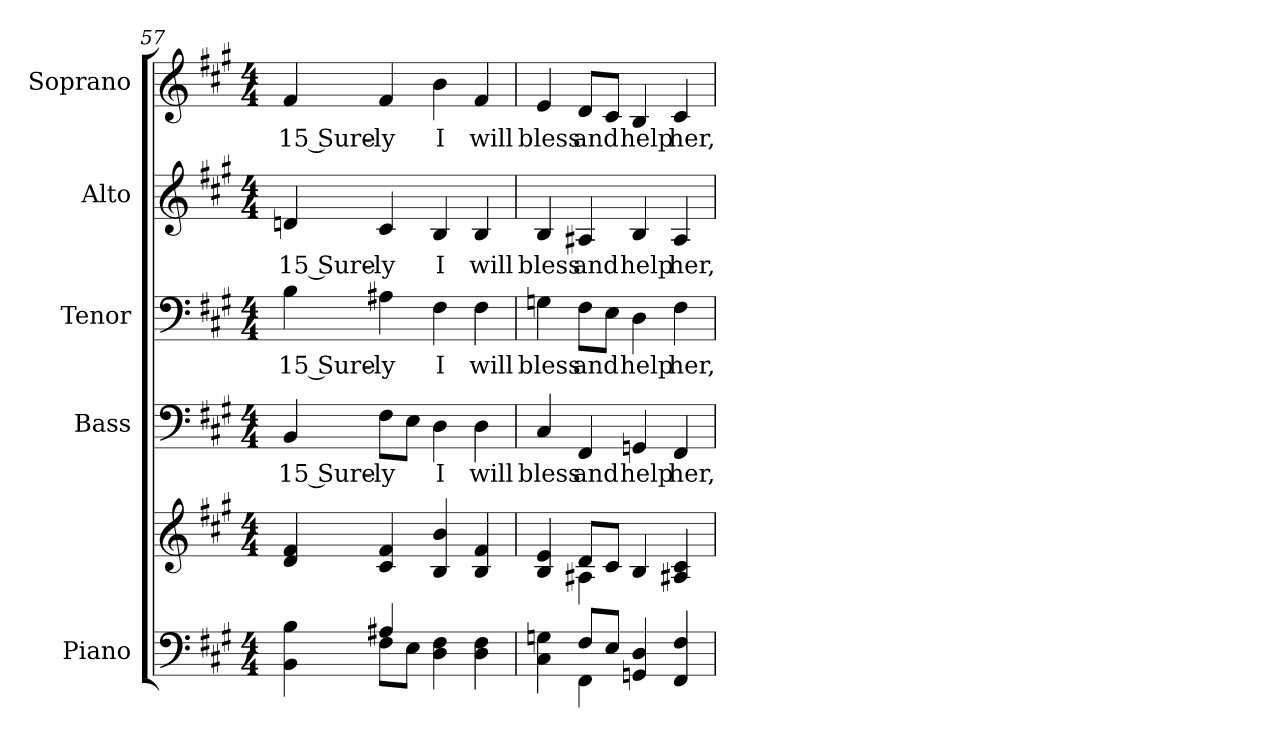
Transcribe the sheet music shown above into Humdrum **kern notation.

**kern	**kern	**kern	**text	**kern	**text	**kern	**text	**kern	**text
*part5	*part5	*part4	*part4	*part3	*part3	*part2	*part2	*part1	*part1
*staff6	*staff5	*staff4	*staff4	*staff3	*staff3	*staff2	*staff2	*staff1	*staff1
*I"Piano	*	*I"Bass	*	*I"Tenor	*	*I"Alto	*	*I"Soprano	*
*I'Pno.	*	*I'B.	*	*I'T.	*	*I'A.	*	*I'S.	*
!!LO:PB:g=z
*clefF4	*clefG2	*clefF4	*	*clefF4	*	*clefG2	*	*clefG2	*
*k[f#c#g#]	*k[f#c#g#]	*k[f#c#g#]	*	*k[f#c#g#]	*	*k[f#c#g#]	*	*k[f#c#g#]	*
*A:	*A:	*A:	*	*A:	*	*A:	*	*A:	*
*M4/4	*M4/4	*M4/4	*	*M4/4	*	*M4/4	*	*M4/4	*
=57	=57	=57	=57	=57	=57	=57	=57	=57	=57
*^	*	*	*	*	*	*	*	*	*
!	!	!	!	!LO:LY:b:color=#000000	!	!	!	!	!	!
!	!	!	!	!	!	!LO:LY:b:color=#000000	!	!	!	!
!	!	!	!	!	!	!	!	!LO:LY:b:color=#000000	!	!
!	!	!	!	!	!	!	!	!	!	!LO:LY:b:color=#000000
4BBi\ 4Bi	4ryy	4di/ 4f#i	4BBi/	15 Sure-	4Bi\	15 Sure-	4dni/	15 Sure-	4f#i/	15 Sure-
!	!	!	!	!LO:LY:b:color=#000000	!	!	!	!	!	!
!	!	!	!	!	!	!LO:LY:b:color=#000000	!	!	!	!
!	!	!	!	!	!	!	!	!LO:LY:b:color=#000000	!	!
!	!	!	!	!	!	!	!	!	!	!LO:LY:b:color=#000000
4A#Xi/	8F#i\L	4c#i/ 4f#i	8F#i\L	-ly	4A#Xi\	-ly	4c#i/	-ly	4f#i/	-ly
.	8Ei\J	.	8Ei\J	.	.	.	.	.	.	.
!	!	!	!	!LO:LY:b:color=#000000	!	!	!	!	!	!
!	!	!	!	!	!	!LO:LY:b:color=#000000	!	!	!	!
!	!	!	!	!	!	!	!	!LO:LY:b:color=#000000	!	!
!	!	!	!	!	!	!	!	!	!	!LO:LY:b:color=#000000
4Di\ 4F#i	2ryy	4Bi/ 4bi	4Di\	I	4F#i\	I	4Bi/	I	4bi\	I
!	!	!	!	!LO:LY:b:color=#000000	!	!	!	!	!	!
!	!	!	!	!	!	!LO:LY:b:color=#000000	!	!	!	!
!	!	!	!	!	!	!	!	!LO:LY:b:color=#000000	!	!
!	!	!	!	!	!	!	!	!	!	!LO:LY:b:color=#000000
4Di\ 4F#i	.	4Bi/ 4f#i	4Di\	will	4F#i\	will	4Bi/	will	4f#i/	will
=58	=58	=58	=58	=58	=58	=58	=58	=58	=58	=58
*	*	*^	*	*	*	*	*	*	*	*
!	!	!	!	!	!LO:LY:b:color=#000000	!	!	!	!	!	!
!	!	!	!	!	!	!	!LO:LY:b:color=#000000	!	!	!	!
!	!	!	!	!	!	!	!	!	!LO:LY:b:color=#000000	!	!
!	!	!	!	!	!	!	!	!	!	!	!LO:LY:b:color=#000000
4C#i\ 4Gni	4ryy	4Bi/ 4ei	4ryy	4C#i/	bless	4Gni\	bless	4Bi/	bless	4ei/	bless
!	!	!	!	!	!LO:LY:b:color=#000000	!	!	!	!	!	!
!	!	!	!	!	!	!	!LO:LY:b:color=#000000	!	!	!	!
!	!	!	!	!	!	!	!	!	!LO:LY:b:color=#000000	!	!
!	!	!	!	!	!	!	!	!	!	!	!LO:LY:b:color=#000000
8F#i/L	4FF#i\	8di/L	4A#Xi\	4FF#i/	and	8F#i\L	and	4A#Xi/	and	8di/L	and
8Ei/J	.	8c#i/J	.	.	.	8Ei\J	.	.	.	8c#i/J	.
!	!	!	!	!	!LO:LY:b:color=#000000	!	!	!	!	!	!
!	!	!	!	!	!	!	!LO:LY:b:color=#000000	!	!	!	!
!	!	!	!	!	!	!	!	!	!LO:LY:b:color=#000000	!	!
!	!	!	!	!	!	!	!	!	!	!	!LO:LY:b:color=#000000
4GGni/ 4Di	2ryy	4Bi/	2ryy	4GGni/	help	4Di\	help	4Bi/	help	4Bi/	help
!	!	!	!	!	!LO:LY:b:color=#000000	!	!	!	!	!	!
!	!	!	!	!	!	!	!LO:LY:b:color=#000000	!	!	!	!
!	!	!	!	!	!	!	!	!	!LO:LY:b:color=#000000	!	!
!	!	!	!	!	!	!	!	!	!	!	!LO:LY:b:color=#000000
4FF#i/ 4F#i	.	4A#Xi/ 4c#i	.	4FF#i/	her,	4F#i\	her,	4A#i/	her,	4c#i/	her,
*v	*v	*	*	*	*	*	*	*	*	*	*
*	*v	*v	*	*	*	*	*	*	*	*
=	=	=	=	=	=	=	=	=	=
*-	*-	*-	*-	*-	*-	*-	*-	*-	*-
